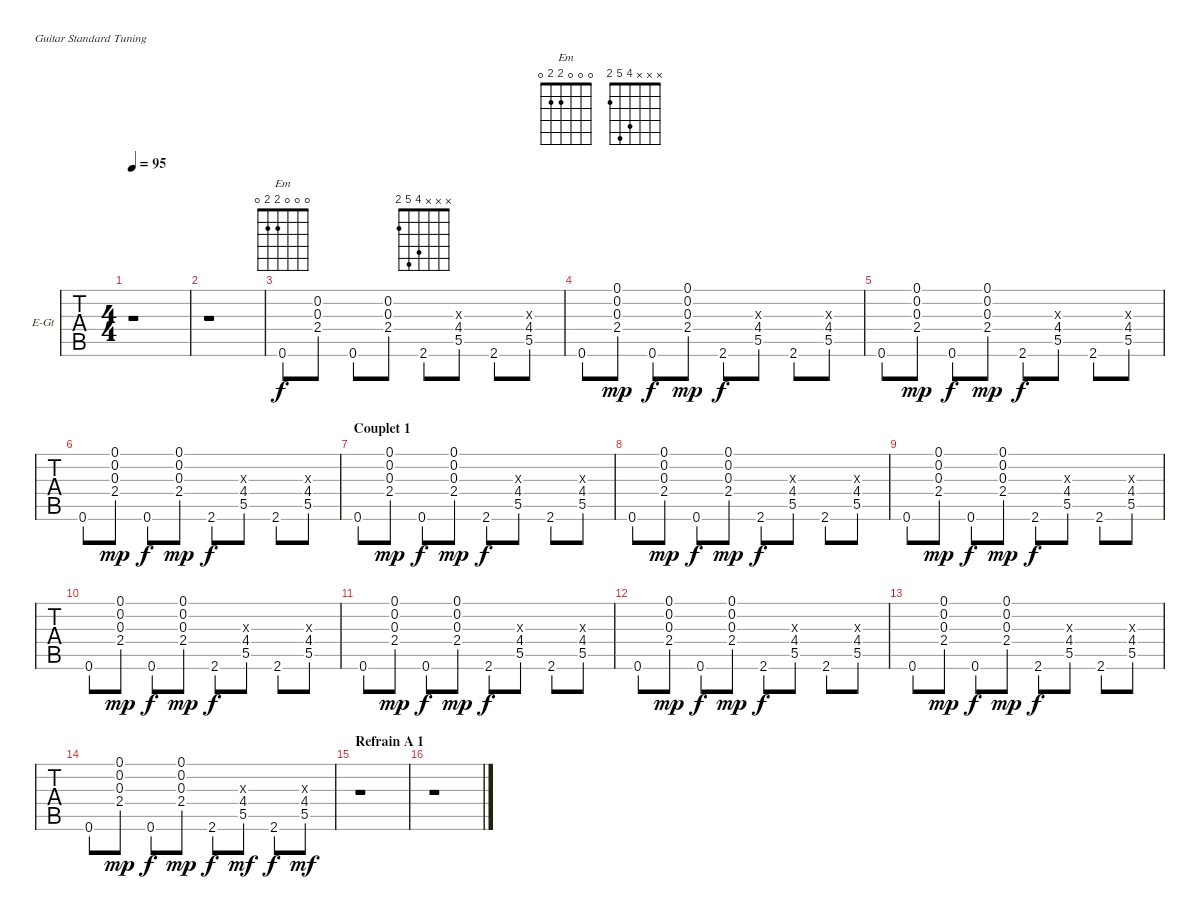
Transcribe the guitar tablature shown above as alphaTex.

\bracketExtendMode groupsimilarinstruments
\firstSystemTrackNameOrientation horizontal
\otherSystemsTrackNameOrientation horizontal
\chordDiagramsInScore
\track ("Guitare" "E-Gt") {instrument electricguitarclean}
\staff {tabs}
\tuning (E4 B3 G3 D3 A2 E2)
\chord ("Em" 0 0 0 2 2 0) {showfingering false}
\chord ("" x x x 4 5 2) {showfingering false}
\ts (4 4)
\tempo 95
\clef g2
\ks c
r.1{dy f instrument electricguitarclean} |
r.1 |
0.6.8{ch "Em"} (0.2 0.3 2.4).8 0.6.8 (0.2 0.3 2.4).8 2.6.8{ch ""} (0.3{x} 4.4 5.5).8 2.6.8 (0.3{x} 4.4 5.5).8 |
0.6.8 (0.1 0.2 0.3 2.4).8{dy mp} 0.6.8{dy f} (0.1 0.2 0.3 2.4).8{dy mp} 2.6.8{dy f} (0.3{x} 4.4 5.5).8 2.6.8 (0.3{x} 4.4 5.5).8 |
0.6.8 (0.1 0.2 0.3 2.4).8{dy mp} 0.6.8{dy f} (0.1 0.2 0.3 2.4).8{dy mp} 2.6.8{dy f} (0.3{x} 4.4 5.5).8 2.6.8 (0.3{x} 4.4 5.5).8 |
0.6.8 (0.1 0.2 0.3 2.4).8{dy mp} 0.6.8{dy f} (0.1 0.2 0.3 2.4).8{dy mp} 2.6.8{dy f} (0.3{x} 4.4 5.5).8 2.6.8 (0.3{x} 4.4 5.5).8 |
\section ("" "Couplet 1")
0.6.8 (0.1 0.2 0.3 2.4).8{dy mp} 0.6.8{dy f} (0.1 0.2 0.3 2.4).8{dy mp} 2.6.8{dy f} (0.3{x} 4.4 5.5).8 2.6.8 (0.3{x} 4.4 5.5).8 |
0.6.8 (0.1 0.2 0.3 2.4).8{dy mp} 0.6.8{dy f} (0.1 0.2 0.3 2.4).8{dy mp} 2.6.8{dy f} (0.3{x} 4.4 5.5).8 2.6.8 (0.3{x} 4.4 5.5).8 |
0.6.8 (0.1 0.2 0.3 2.4).8{dy mp} 0.6.8{dy f} (0.1 0.2 0.3 2.4).8{dy mp} 2.6.8{dy f} (0.3{x} 4.4 5.5).8 2.6.8 (0.3{x} 4.4 5.5).8 |
0.6.8 (0.1 0.2 0.3 2.4).8{dy mp} 0.6.8{dy f} (0.1 0.2 0.3 2.4).8{dy mp} 2.6.8{dy f} (0.3{x} 4.4 5.5).8 2.6.8 (0.3{x} 4.4 5.5).8 |
0.6.8 (0.1 0.2 0.3 2.4).8{dy mp} 0.6.8{dy f} (0.1 0.2 0.3 2.4).8{dy mp} 2.6.8{dy f} (0.3{x} 4.4 5.5).8 2.6.8 (0.3{x} 4.4 5.5).8 |
0.6.8 (0.1 0.2 0.3 2.4).8{dy mp} 0.6.8{dy f} (0.1 0.2 0.3 2.4).8{dy mp} 2.6.8{dy f} (0.3{x} 4.4 5.5).8 2.6.8 (0.3{x} 4.4 5.5).8 |
0.6.8 (0.1 0.2 0.3 2.4).8{dy mp} 0.6.8{dy f} (0.1 0.2 0.3 2.4).8{dy mp} 2.6.8{dy f} (0.3{x} 4.4 5.5).8 2.6.8 (0.3{x} 4.4 5.5).8 |
0.6.8 (0.1 0.2 0.3 2.4).8{dy mp} 0.6.8{dy f} (0.1 0.2 0.3 2.4).8{dy mp} 2.6.8{dy f} (0.3{x} 4.4 5.5).8{dy mf} 2.6.8{dy f} (0.3{x} 4.4 5.5).8{dy mf} |
\section ("" "Refrain A 1")
r.1 |
r.1
